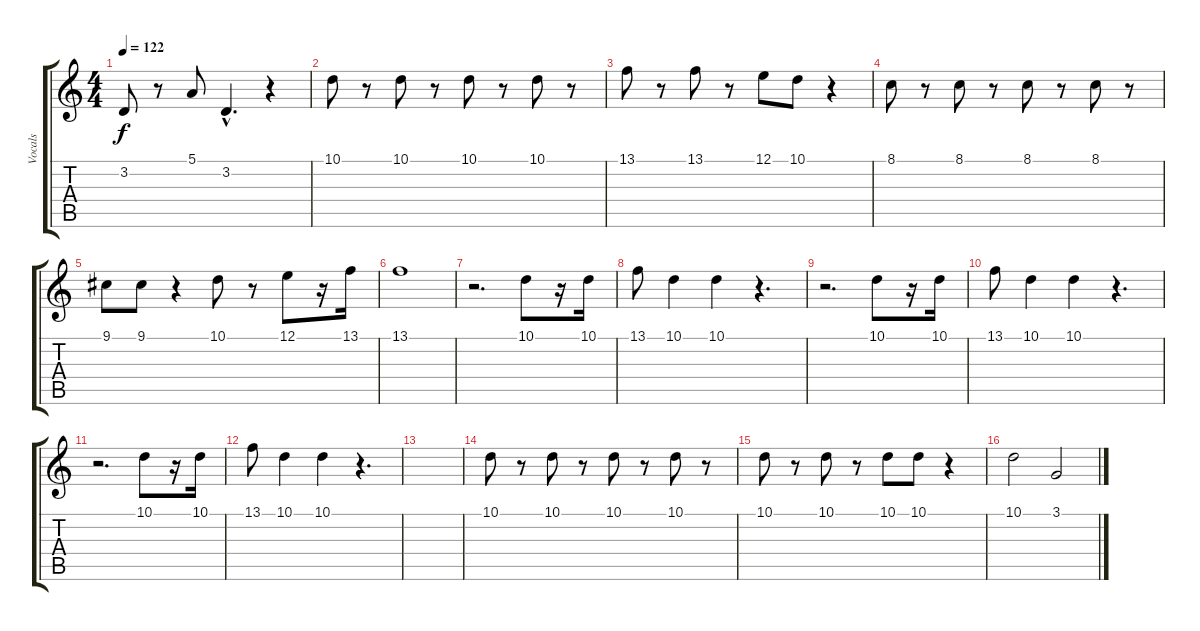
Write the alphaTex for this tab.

\track ("Vocals" "Vocals") {instrument flute}
\staff {score tabs}
\tuning (E4 B3 G3 D3 A2 E2) {hide}
\ts (4 4)
\tempo 122
\clef g2
\ks c
3.2.8{dy f} r.8 5.1.8 3.2{hac}.4{d} r.4 |
10.1.8 r.8 10.1.8 r.8 10.1.8 r.8 10.1.8 r.8 |
13.1.8 r.8 13.1.8 r.8 12.1.8 10.1.8 r.4 |
8.1.8 r.8 8.1.8 r.8 8.1.8 r.8 8.1.8 r.8 |
9.1.8 9.1.8 r.4 10.1.8 r.8 12.1.8 r.16 13.1.16 |
13.1.1 |
r.2{d} 10.1.8 r.16 10.1.16 |
13.1.8 10.1.4 10.1.4 r.4{d} |
r.2{d} 10.1.8 r.16 10.1.16 |
13.1.8 10.1.4 10.1.4 r.4{d} |
r.2{d} 10.1.8 r.16 10.1.16 |
13.1.8 10.1.4 10.1.4 r.4{d} |
|
10.1.8 r.8 10.1.8 r.8 10.1.8 r.8 10.1.8 r.8 |
10.1.8 r.8 10.1.8 r.8 10.1.8 10.1.8 r.4 |
10.1.2 3.1.2
